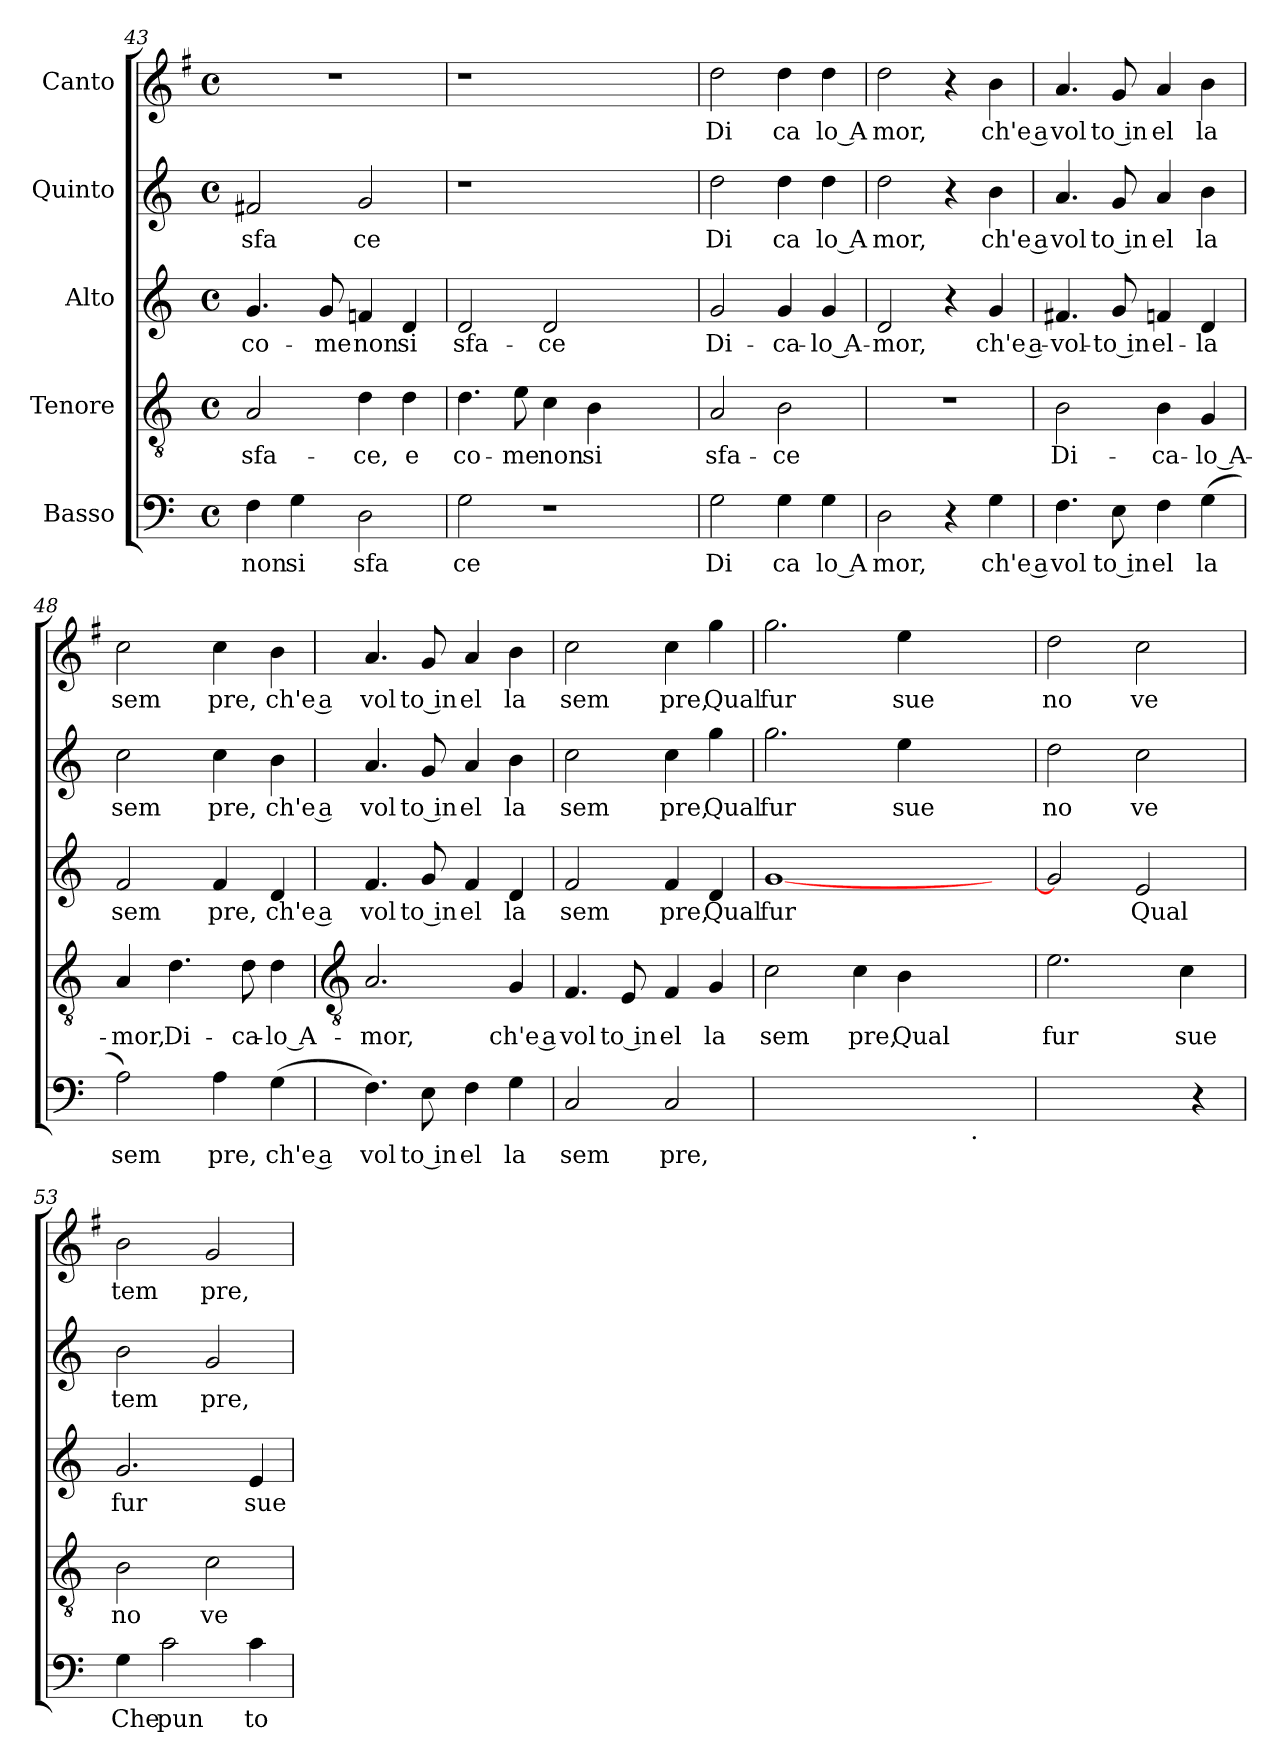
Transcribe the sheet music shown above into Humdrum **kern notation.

**kern	**text	**kern	**text	**kern	**text	**kern	**text	**kern	**text
*part5	*part5	*part4	*part4	*part3	*part3	*part2	*part2	*part1	*part1
*staff5	*staff5	*staff4	*staff4	*staff3	*staff3	*staff2	*staff2	*staff1	*staff1
*I"Basso	*	*I"Tenore	*	*I"Alto	*	*I"Quinto	*	*I"Canto	*
*clefF4	*	*clefGv2	*	*clefG2	*	*clefG2	*	*clefG2	*
*	*	*	*	*	*	*	*	*ITrd-3c-5	*
*k[]	*	*k[]	*	*k[]	*	*k[]	*	*k[]	*
*C:	*	*C:	*	*C:	*	*C:	*	*C:	*
*M4/4	*	*M4/4	*	*M4/4	*	*M4/4	*	*M4/4	*
*met(c)	*	*met(c)	*	*met(c)	*	*met(c)	*	*met(c)	*
=43A	=43A	=43A	=43A	=43A	=43A	=43A	=43A	=43A	=43A
!	!LO:LY:b	!	!LO:LY:b	!	!LO:LY:b	!	!LO:LY:b	!	!
4F\	non	2A/	sfa-	4.g/	co-	2f#X/	sfa	1r	.
!	!LO:LY:b	!	!	!	!	!	!	!	!
4G\	si	.	.	.	.	.	.	.	.
!	!	!	!	!	!LO:LY:b	!	!	!	!
.	.	.	.	8g/	-me	.	.	.	.
!	!LO:LY:b	!	!LO:LY:b	!	!LO:LY:b	!	!LO:LY:b	!	!
2D\	sfa	4d\	-ce,	4fn/	non	2g/	ce	.	.
!	!	!	!LO:LY:b	!	!LO:LY:b	!	!	!	!
.	.	4d\	e	4d/	si	.	.	.	.
=44A	=44A	=44A	=44A	=44A	=44A	=44A	=44A	=44A	=44A
!	!LO:LY:b	!	!LO:LY:b	!	!LO:LY:b	!	!	!	!
2G\	ce	4.d\	co-	2d/	sfa-	1r	.	1r	.
!	!	!	!LO:LY:b	!	!	!	!	!	!
.	.	8e\	-me	.	.	.	.	.	.
!	!	!	!LO:LY:b	!	!LO:LY:b	!	!	!	!
1r	.	4c\	non	2d/	-ce	.	.	.	.
!	!	!	!LO:LY:b	!	!	!	!	!	!
.	.	4B\	si	.	.	.	.	.	.
.	.	2ryy	.	2ryy	.	2ryy	.	2ryy	.
=45A	=45A	=45A	=45A	=45A	=45A	=45A	=45A	=45A	=45A
!	!LO:LY:b	!	!LO:LY:b	!	!LO:LY:b	!	!LO:LY:b	!	!LO:LY:b
2G\	Di	2A/	sfa-	2g/	Di-	2dd\	Di	2gg\	Di
!	!LO:LY:b	!	!LO:LY:b	!	!LO:LY:b	!	!LO:LY:b	!	!LO:LY:b
4G\	ca	2B\	-ce	4g/	-ca-	4dd\	ca	4gg\	ca
!	!LO:LY:b	!	!	!	!LO:LY:b	!	!LO:LY:b	!	!LO:LY:b
4G\	lo A	.	.	4g/	-lo A-	4dd\	lo A	4gg\	lo A
=46	=46	=46	=46	=46	=46	=46	=46	=46	=46
!	!LO:LY:b	!	!	!	!LO:LY:b	!	!LO:LY:b	!	!LO:LY:b
2D\	mor,	1r	.	2d/	-mor,	2dd\	mor,	2gg\	mor,
4r	.	.	.	4r	.	4r	.	4r	.
!	!LO:LY:b	!	!	!	!LO:LY:b	!	!LO:LY:b	!	!LO:LY:b
4G\	ch'e a	.	.	4g/	ch'e a-	4b\	ch'e a	4ee\	ch'e a
!!LO:LB:g=z
=47	=47	=47	=47	=47	=47	=47	=47	=47	=47
!	!LO:LY:b	!	!LO:LY:b	!	!LO:LY:b	!	!LO:LY:b	!	!LO:LY:b
4.F\	vol	2B\	Di-	4.f#X/	-vol-	4.a/	vol	4.dd/	vol
!	!LO:LY:b	!	!	!	!LO:LY:b	!	!LO:LY:b	!	!LO:LY:b
8E\	to in	.	.	8g/	-to in	8g/	to in	8cc/	to in
!	!LO:LY:b	!	!LO:LY:b	!	!LO:LY:b	!	!LO:LY:b	!	!LO:LY:b
4F\	el	4B\	-ca-	4fn/	el-	4a/	el	4dd/	el
!	!LO:LY:b	!	!LO:LY:b	!	!LO:LY:b	!	!LO:LY:b	!	!LO:LY:b
(>4G\	la	4G/	-lo A-	4d/	-la	4b\	la	4ee\	la
!!LO:LB:g=z
=48	=48	=48	=48	=48	=48	=48	=48	=48	=48
!	!LO:LY:b	!	!LO:LY:b	!	!LO:LY:b	!	!LO:LY:b	!	!LO:LY:b
2A\)	sem	4A/	-mor,	2f/	sem	2cc\	sem	2ff\	sem
!	!	!	!LO:LY:b	!	!	!	!	!	!
.	.	4.d\	Di-	.	.	.	.	.	.
!	!LO:LY:b	!	!	!	!LO:LY:b	!	!LO:LY:b	!	!LO:LY:b
4A\	pre,	.	.	4f/	pre,	4cc\	pre,	4ff\	pre,
!	!	!	!LO:LY:b	!	!	!	!	!	!
.	.	8d\	-ca-	.	.	.	.	.	.
!	!LO:LY:b	!	!LO:LY:b	!	!LO:LY:b	!	!LO:LY:b	!	!LO:LY:b
(>4G\	ch'e a	4d\	-lo A-	4d/	ch'e a	4b\	ch'e a	4ee\	ch'e a
!!LO:LB:g=z
=49	=49	=49	=49	=49	=49	=49	=49	=49	=49
*	*	*clefGv2	*	*	*	*	*	*	*
!	!LO:LY:b	!	!LO:LY:b	!	!LO:LY:b	!	!LO:LY:b	!	!LO:LY:b
4.F\)	vol	2.A/	-mor,	4.f/	vol	4.a/	vol	4.dd/	vol
!	!LO:LY:b	!	!	!	!LO:LY:b	!	!LO:LY:b	!	!LO:LY:b
8E\	to in	.	.	8g/	to in	8g/	to in	8cc/	to in
!	!LO:LY:b	!	!	!	!LO:LY:b	!	!LO:LY:b	!	!LO:LY:b
4F\	el	.	.	4f/	el	4a/	el	4dd/	el
!	!LO:LY:b	!	!LO:LY:b	!	!LO:LY:b	!	!LO:LY:b	!	!LO:LY:b
4G\	la	4G/	ch'e a	4d/	la	4b\	la	4ee\	la
=50	=50	=50	=50	=50	=50	=50	=50	=50	=50
!	!LO:LY:b	!	!LO:LY:b	!	!LO:LY:b	!	!LO:LY:b	!	!LO:LY:b
2C/	sem	4.F/	vol	2f/	sem	2cc\	sem	2ff\	sem
!	!	!	!LO:LY:b	!	!	!	!	!	!
.	.	8E/	to in	.	.	.	.	.	.
!	!LO:LY:b	!	!LO:LY:b	!	!LO:LY:b	!	!LO:LY:b	!	!LO:LY:b
2C/	pre,	4F/	el	4f/	pre,	4cc\	pre,	4ff\	pre,
!	!	!	!LO:LY:b	!	!LO:LY:b	!	!LO:LY:b	!	!LO:LY:b
.	.	4G/	la	4d/	Qual	4gg\	Qual	4ccc\	Qual
=51	=51	=51	=51	=51	=51	=51	=51	=51	=51
!	!	!	!LO:LY:b	!	!LO:LY:b	!	!LO:LY:b	!	!LO:LY:b
4ryy	.	2c\	sem	[1g	fur	2.gg\	fur	2.ccc\	fur
4ryy	.	.	.	.	.	.	.	.	.
!	!	!	!LO:LY:b	!	!	!	!	!	!
4ryy	.	4c\	pre,	.	.	.	.	.	.
!	!	!	!LO:LY:b	!	!	!	!LO:LY:b	!	!LO:LY:b
32ryy	.	4B\	Qual	.	.	4ee\	sue	4aa\	sue
32ryy	.	.	.	.	.	.	.	.	.
32ryy	.	.	.	.	.	.	.	.	.
32ryy	.	.	.	.	.	.	.	.	.
32ryy	.	.	.	.	.	.	.	.	.
32ryy	.	.	.	.	.	.	.	.	.
!LO:TX:b:t=.	!	!	!	!	!	!	!	!	!
32ryy	.	.	.	.	.	.	.	.	.
4ryy	.	.	.	.	.	.	.	.	.
.	.	8..ryy	.	8..ryy	.	8..ryy	.	8..ryy	.
=52	=52	=52	=52	=52	=52	=52	=52	=52	=52
!	!	!	!LO:LY:b	!	!	!	!LO:LY:b	!	!LO:LY:b
4ryy	.	2.e\	fur	2g/]	.	2dd\	no	2gg\	no
4ryy	.	.	.	.	.	.	.	.	.
!	!	!	!	!	!LO:LY:b	!	!LO:LY:b	!	!LO:LY:b
4ryy	.	.	.	2e/	Qual	2cc\	ve	2ff\	ve
!	!	!	!LO:LY:b	!	!	!	!	!	!
32ryy	.	4c\	sue	.	.	.	.	.	.
4r	.	.	.	.	.	.	.	.	.
.	.	32ryy	.	32ryy	.	32ryy	.	32ryy	.
=53	=53	=53	=53	=53	=53	=53	=53	=53	=53
!	!LO:LY:b	!	!LO:LY:b	!	!LO:LY:b	!	!LO:LY:b	!	!LO:LY:b
4G\	Che	2B\	no	2.g/	fur	2b\	tem	2ee\	tem
!	!LO:LY:b	!	!	!	!	!	!	!	!
2c\	pun	.	.	.	.	.	.	.	.
!	!	!	!LO:LY:b	!	!	!	!LO:LY:b	!	!LO:LY:b
.	.	2c\	ve	.	.	2g/	pre,	2cc/	pre,
!	!LO:LY:b	!	!	!	!LO:LY:b	!	!	!	!
4c\	to	.	.	4e/	sue	.	.	.	.
=	=	=	=	=	=	=	=	=	=
*-	*-	*-	*-	*-	*-	*-	*-	*-	*-
